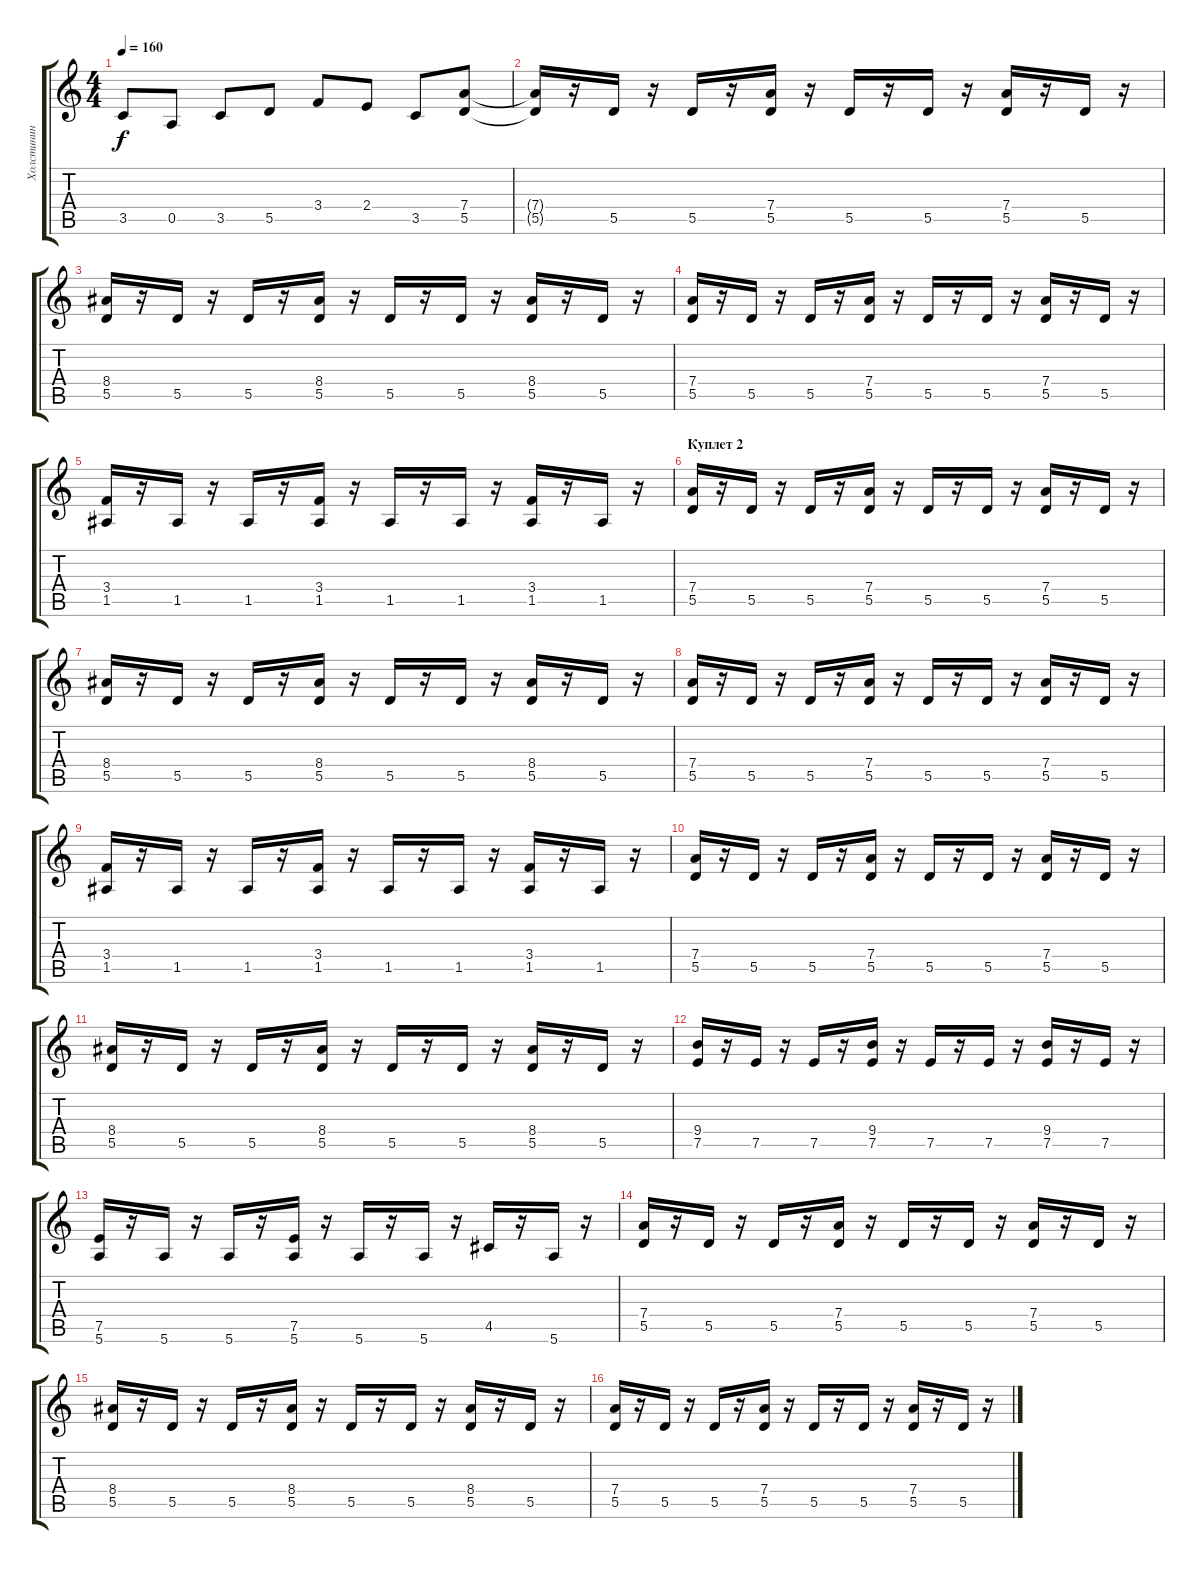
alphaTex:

\track ("Холстинин" "Холстинин") {instrument overdrivenguitar}
\staff {score tabs}
\tuning (E4 B3 G3 D3 A2 E2) {hide}
\ts (4 4)
\tempo 160
\clef g2
\ks c
3.5.8{dy f} 0.5.8 3.5.8 5.5.8 3.4.8 2.4.8 3.5.8 (7.4 5.5).8 |
(7.4{t} 5.5{t}).16 r.16 5.5.16 r.16 5.5.16 r.16 (7.4 5.5).16 r.16 5.5.16 r.16 5.5.16 r.16 (7.4 5.5).16 r.16 5.5.16 r.16 |
(8.4 5.5).16 r.16 5.5.16 r.16 5.5.16 r.16 (8.4 5.5).16 r.16 5.5.16 r.16 5.5.16 r.16 (8.4 5.5).16 r.16 5.5.16 r.16 |
(7.4 5.5).16 r.16 5.5.16 r.16 5.5.16 r.16 (7.4 5.5).16 r.16 5.5.16 r.16 5.5.16 r.16 (7.4 5.5).16 r.16 5.5.16 r.16 |
(3.4 1.5).16 r.16 1.5.16 r.16 1.5.16 r.16 (3.4 1.5).16 r.16 1.5.16 r.16 1.5.16 r.16 (3.4 1.5).16 r.16 1.5.16 r.16 |
\section ("" "Куплет 2")
(7.4 5.5).16 r.16 5.5.16 r.16 5.5.16 r.16 (7.4 5.5).16 r.16 5.5.16 r.16 5.5.16 r.16 (7.4 5.5).16 r.16 5.5.16 r.16 |
(8.4 5.5).16 r.16 5.5.16 r.16 5.5.16 r.16 (8.4 5.5).16 r.16 5.5.16 r.16 5.5.16 r.16 (8.4 5.5).16 r.16 5.5.16 r.16 |
(7.4 5.5).16 r.16 5.5.16 r.16 5.5.16 r.16 (7.4 5.5).16 r.16 5.5.16 r.16 5.5.16 r.16 (7.4 5.5).16 r.16 5.5.16 r.16 |
(3.4 1.5).16 r.16 1.5.16 r.16 1.5.16 r.16 (3.4 1.5).16 r.16 1.5.16 r.16 1.5.16 r.16 (3.4 1.5).16 r.16 1.5.16 r.16 |
(7.4 5.5).16 r.16 5.5.16 r.16 5.5.16 r.16 (7.4 5.5).16 r.16 5.5.16 r.16 5.5.16 r.16 (7.4 5.5).16 r.16 5.5.16 r.16 |
(8.4 5.5).16 r.16 5.5.16 r.16 5.5.16 r.16 (8.4 5.5).16 r.16 5.5.16 r.16 5.5.16 r.16 (8.4 5.5).16 r.16 5.5.16 r.16 |
(9.4 7.5).16 r.16 7.5.16 r.16 7.5.16 r.16 (9.4 7.5).16 r.16 7.5.16 r.16 7.5.16 r.16 (9.4 7.5).16 r.16 7.5.16 r.16 |
(7.5 5.6).16 r.16 5.6.16 r.16 5.6.16 r.16 (7.5 5.6).16 r.16 5.6.16 r.16 5.6.16 r.16 4.5.16 r.16 5.6.16 r.16 |
(7.4 5.5).16 r.16 5.5.16 r.16 5.5.16 r.16 (7.4 5.5).16 r.16 5.5.16 r.16 5.5.16 r.16 (7.4 5.5).16 r.16 5.5.16 r.16 |
(8.4 5.5).16 r.16 5.5.16 r.16 5.5.16 r.16 (8.4 5.5).16 r.16 5.5.16 r.16 5.5.16 r.16 (8.4 5.5).16 r.16 5.5.16 r.16 |
(7.4 5.5).16 r.16 5.5.16 r.16 5.5.16 r.16 (7.4 5.5).16 r.16 5.5.16 r.16 5.5.16 r.16 (7.4 5.5).16 r.16 5.5.16 r.16
